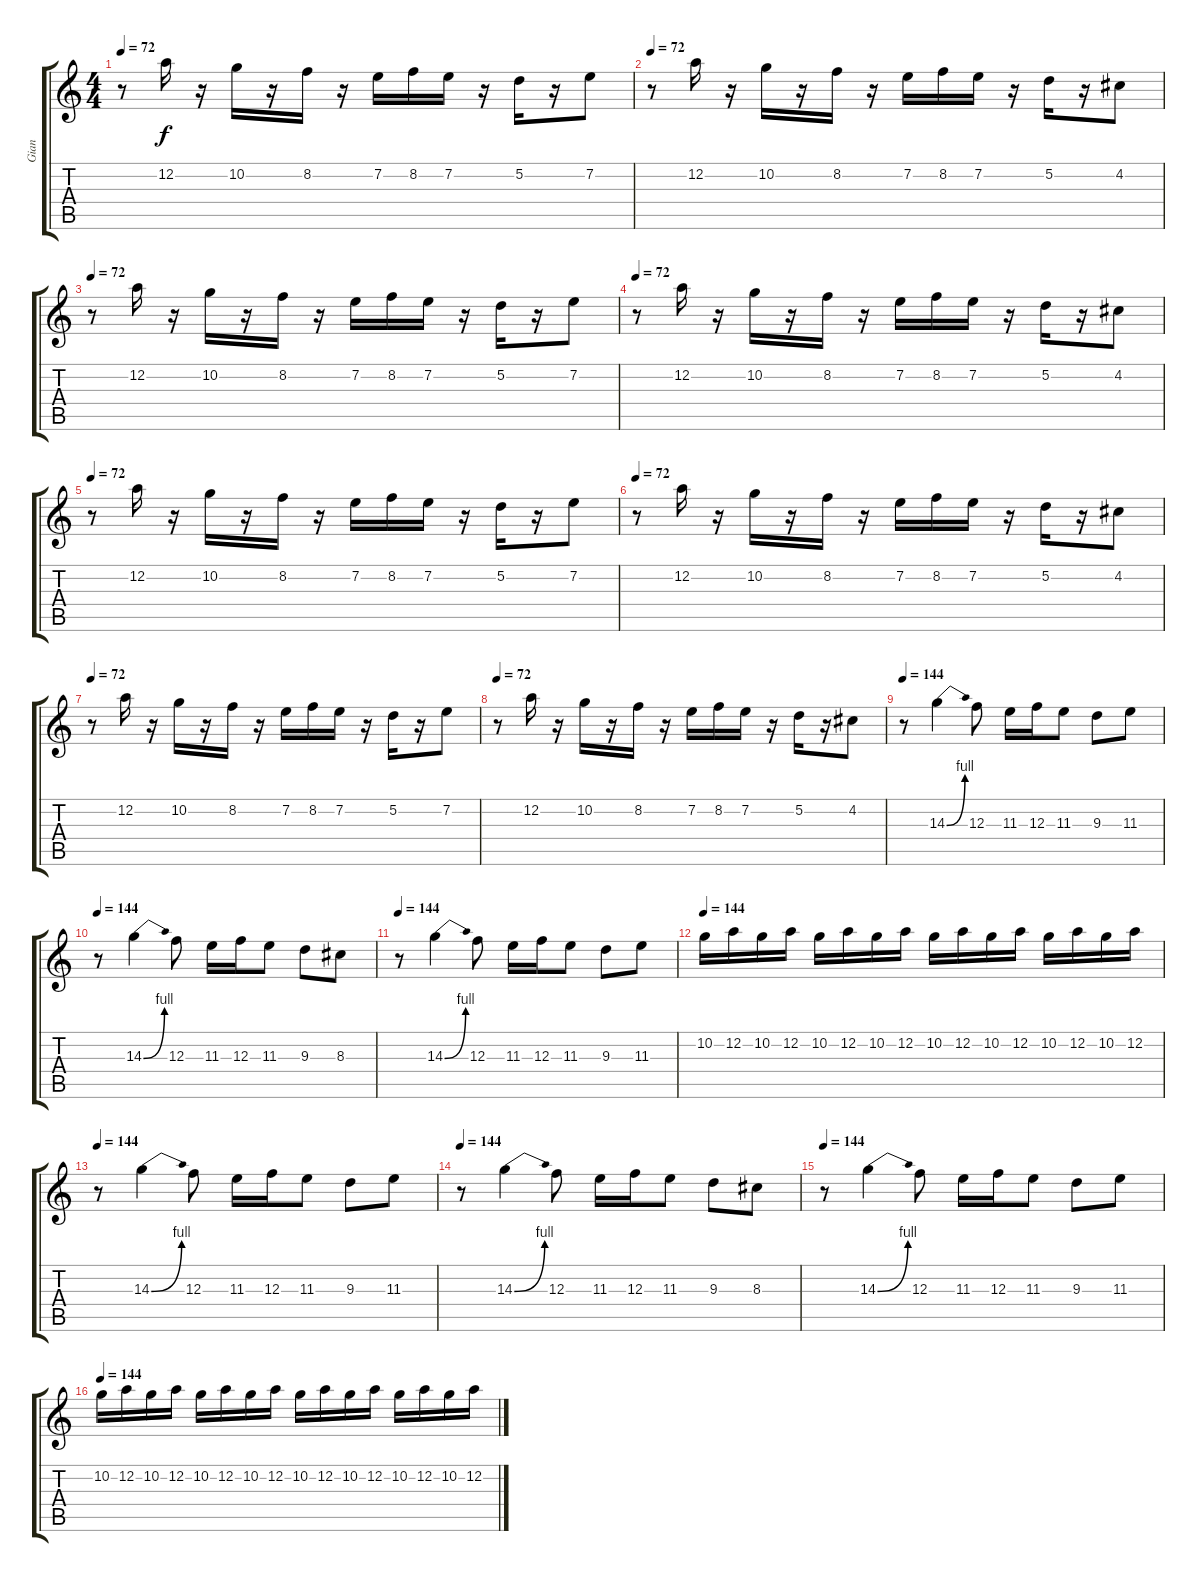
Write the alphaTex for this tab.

\track ("Gian" "Gian") {instrument distortionguitar}
\staff {score tabs}
\tuning (D4 A3 F3 C3 G2 D2) {hide}
\ts (4 4)
\tempo 70
\tempo 72
\clef g2
\ks c
r.8{dy f} 12.2.16 r.16 10.2.16 r.16 8.2.16 r.16 7.2.16 8.2.16 7.2.16 r.16 5.2.16 r.16 7.2.8 |
\tempo 70
\tempo 72
r.8 12.2.16 r.16 10.2.16 r.16 8.2.16 r.16 7.2.16 8.2.16 7.2.16 r.16 5.2.16 r.16 4.2.8 |
\tempo 70
\tempo 72
r.8 12.2.16 r.16 10.2.16 r.16 8.2.16 r.16 7.2.16 8.2.16 7.2.16 r.16 5.2.16 r.16 7.2.8 |
\tempo 70
\tempo 72
r.8 12.2.16 r.16 10.2.16 r.16 8.2.16 r.16 7.2.16 8.2.16 7.2.16 r.16 5.2.16 r.16 4.2.8 |
\tempo 70
\tempo 72
r.8 12.2.16 r.16 10.2.16 r.16 8.2.16 r.16 7.2.16 8.2.16 7.2.16 r.16 5.2.16 r.16 7.2.8 |
\tempo 70
\tempo 72
r.8 12.2.16 r.16 10.2.16 r.16 8.2.16 r.16 7.2.16 8.2.16 7.2.16 r.16 5.2.16 r.16 4.2.8 |
\tempo 70
\tempo 72
r.8 12.2.16 r.16 10.2.16 r.16 8.2.16 r.16 7.2.16 8.2.16 7.2.16 r.16 5.2.16 r.16 7.2.8 |
\tempo 70
\tempo 72
r.8 12.2.16 r.16 10.2.16 r.16 8.2.16 r.16 7.2.16 8.2.16 7.2.16 r.16 5.2.16 r.16 4.2.8 |
\tempo 125
\tempo 144
r.8 14.3{be (bend 0 0 60 4)}.4 12.3.8 11.3.16 12.3.16 11.3.8 9.3.8 11.3.8 |
\tempo 144
r.8 14.3{be (bend 0 0 60 4)}.4 12.3.8 11.3.16 12.3.16 11.3.8 9.3.8 8.3.8 |
\tempo 144
r.8 14.3{be (bend 0 0 60 4)}.4 12.3.8 11.3.16 12.3.16 11.3.8 9.3.8 11.3.8 |
\tempo 144
10.2.16 12.2.16 10.2.16 12.2.16 10.2.16 12.2.16 10.2.16 12.2.16 10.2.16 12.2.16 10.2.16 12.2.16 10.2.16 12.2.16 10.2.16 12.2.16 |
\tempo 144
r.8 14.3{be (bend 0 0 60 4)}.4 12.3.8 11.3.16 12.3.16 11.3.8 9.3.8 11.3.8 |
\tempo 144
r.8 14.3{be (bend 0 0 60 4)}.4 12.3.8 11.3.16 12.3.16 11.3.8 9.3.8 8.3.8 |
\tempo 144
r.8 14.3{be (bend 0 0 60 4)}.4 12.3.8 11.3.16 12.3.16 11.3.8 9.3.8 11.3.8 |
\tempo 144
10.2.16 12.2.16 10.2.16 12.2.16 10.2.16 12.2.16 10.2.16 12.2.16 10.2.16 12.2.16 10.2.16 12.2.16 10.2.16 12.2.16 10.2.16 12.2.16
